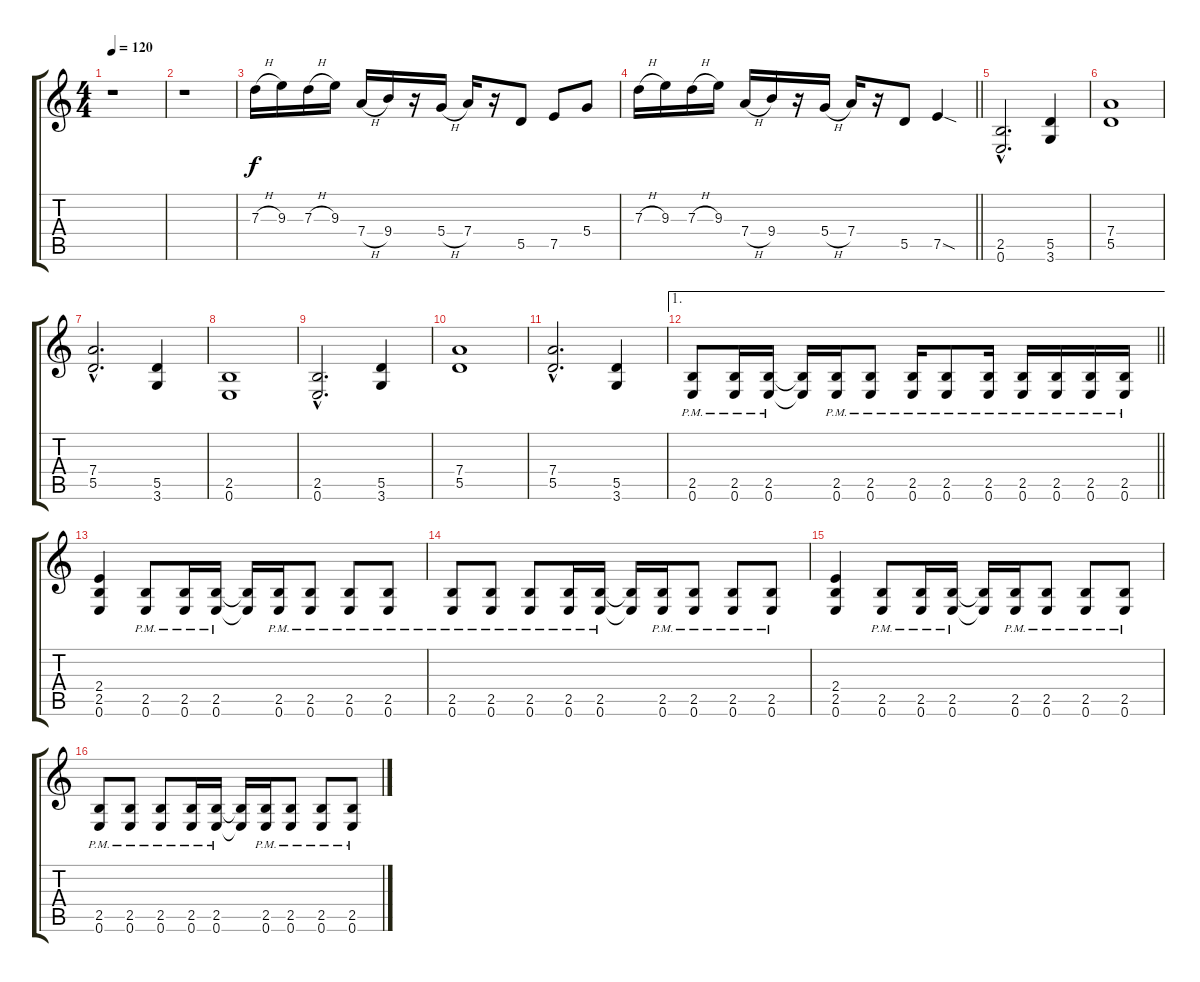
\track "" {instrument distortionguitar}
\staff {score tabs}
\tuning (E4 B3 G3 D3 A2 E2) {hide}
\ts (4 4)
\tempo 120
\clef g2
\ks c
r.1{dy f} |
r.1 |
7.3{h}.16 9.3.16 7.3{h}.16 9.3.16 7.4{h}.16 9.4.16 r.16 5.4{h}.16 7.4.16 r.16 5.5.8 7.5.8 5.4.8 |
\barLineRight lightlight
7.3{h}.16 9.3.16 7.3{h}.16 9.3.16 7.4{h}.16 9.4.16 r.16 5.4{h}.16 7.4.16 r.16 5.5.8 7.5{sod}.4 |
(2.5{hac} 0.6{hac}).2{d} (5.5 3.6).4 |
(7.4 5.5).1 |
(7.4{hac} 5.5{hac}).2{d} (5.5 3.6).4 |
(2.5 0.6).1 |
(2.5{hac} 0.6{hac}).2{d} (5.5 3.6).4 |
(7.4 5.5).1 |
(7.4{hac} 5.5{hac}).2{d} (5.5 3.6).4 |
\ae 1
\barLineRight lightlight
(2.5{pm} 0.6{pm}).8 (2.5{pm} 0.6{pm}).16 (2.5{pm} 0.6{pm}).16 (2.5{t} 0.6{t}).16 (2.5{pm} 0.6{pm}).16 (2.5{pm} 0.6{pm}).8 (2.5{pm} 0.6{pm}).16 (2.5{pm} 0.6{pm}).8 (2.5{pm} 0.6{pm}).16 (2.5{pm} 0.6{pm}).16 (2.5{pm} 0.6{pm}).16 (2.5{pm} 0.6{pm}).16 (2.5{pm} 0.6{pm}).16 |
(2.4 2.5 0.6).4 (2.5{pm} 0.6{pm}).8 (2.5{pm} 0.6{pm}).16 (2.5{pm} 0.6{pm}).16 (2.5{t} 0.6{t}).16 (2.5{pm} 0.6{pm}).16 (2.5{pm} 0.6{pm}).8 (2.5{pm} 0.6{pm}).8 (2.5{pm} 0.6{pm}).8 |
(2.5{pm} 0.6{pm}).8 (2.5{pm} 0.6{pm}).8 (2.5{pm} 0.6{pm}).8 (2.5{pm} 0.6{pm}).16 (2.5{pm} 0.6{pm}).16 (2.5{t} 0.6{t}).16 (2.5{pm} 0.6{pm}).16 (2.5{pm} 0.6{pm}).8 (2.5{pm} 0.6{pm}).8 (2.5{pm} 0.6{pm}).8 |
(2.4 2.5 0.6).4 (2.5{pm} 0.6{pm}).8 (2.5{pm} 0.6{pm}).16 (2.5{pm} 0.6{pm}).16 (2.5{t} 0.6{t}).16 (2.5{pm} 0.6{pm}).16 (2.5{pm} 0.6{pm}).8 (2.5{pm} 0.6{pm}).8 (2.5{pm} 0.6{pm}).8 |
(2.5{pm} 0.6{pm}).8 (2.5{pm} 0.6{pm}).8 (2.5{pm} 0.6{pm}).8 (2.5{pm} 0.6{pm}).16 (2.5{pm} 0.6{pm}).16 (2.5{t} 0.6{t}).16 (2.5{pm} 0.6{pm}).16 (2.5{pm} 0.6{pm}).8 (2.5{pm} 0.6{pm}).8 (2.5{pm} 0.6{pm}).8
